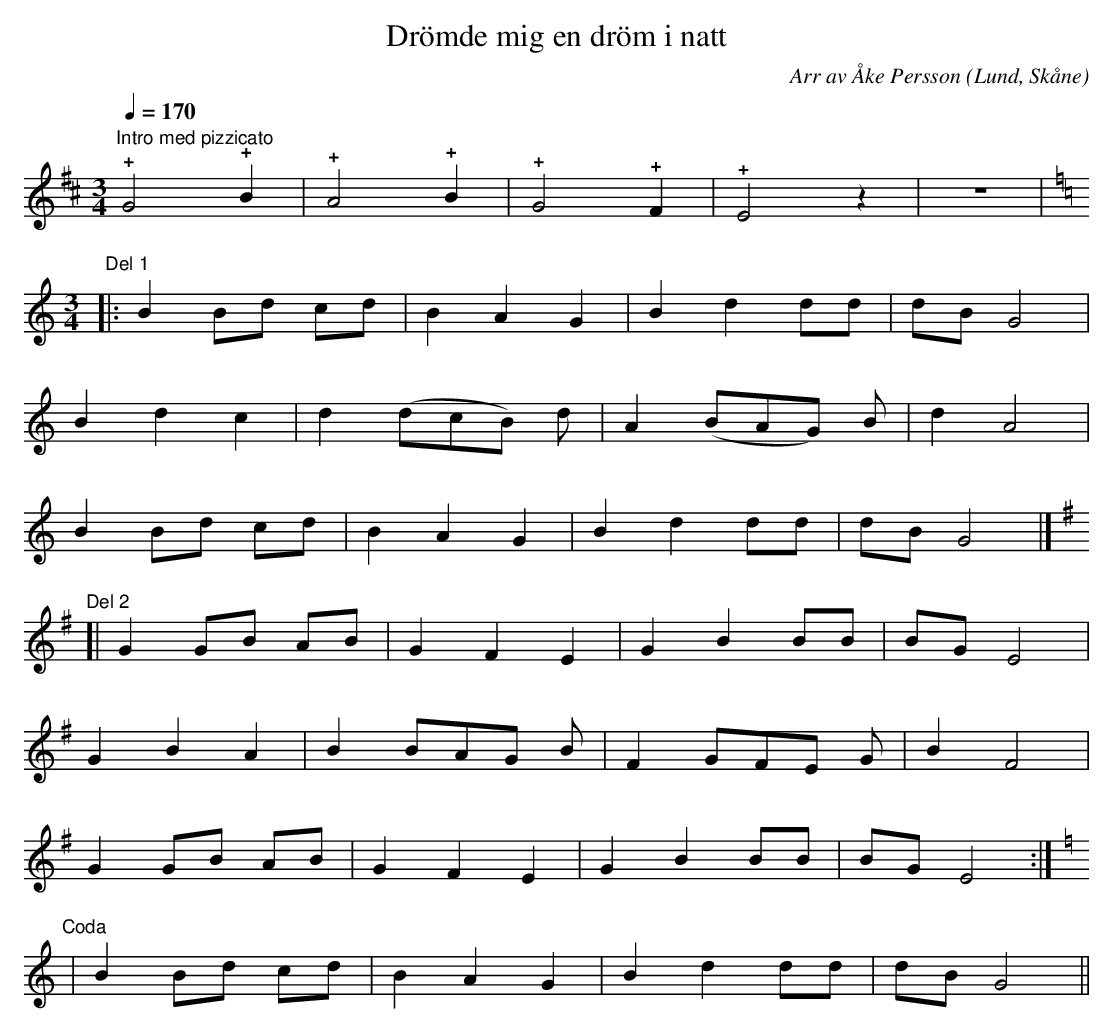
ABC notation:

X:1
T:Drömde mig en dröm i natt
O:Lund, Skåne
C:Arr av Åke Persson
M:3/4
L:1/4
Q:1/4=170
K:D
"Intro med pizzicato"!+!G2!+!B | !+!A2 !+!B | !+!G2 !+!F | !+!E2 z | z3 |
L:1/8
K:C
[M:3/4]"Del 1"|: B2 Bd cd | B2 A2 G2 | B2 d2 dd | dB G4 |
B2 d2 c2 | d2 (dcB) d | A2 (BAG) B | d2 A4 |
B2 Bd cd | B2 A2 G2 | B2 d2 dd | dB G4 |]
[K:G]"Del 2"[| G2 GB AB | G2 F2 E2 | G2 B2 BB | BG E4 |
G2 B2 A2 | B2 BAG B | F2 GFE G | B2 F4 |
G2 GB AB | G2 F2 E2 | G2 B2 BB | BG E4 :|
[K:C]"Coda" | B2 Bd cd | B2 A2 G2 | B2 d2 dd | dB G4 ||
